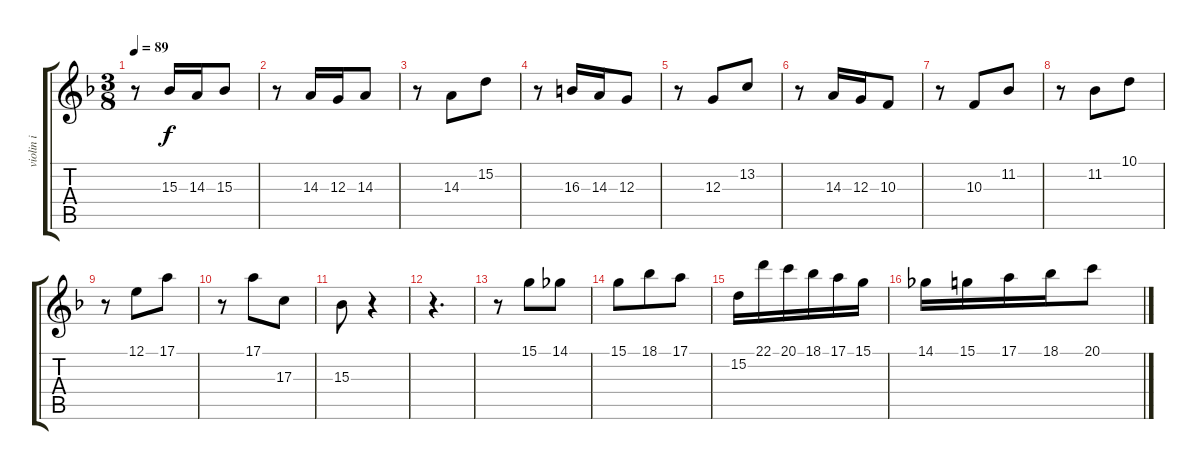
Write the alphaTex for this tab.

\track ("violin i" "violin i") {instrument stringensemble1}
\staff {score tabs}
\tuning (E4 B3 G3 D3 A2 E2) {hide}
\ts (3 8)
\tempo 89
\clef g2
\ks dminor
r.8{dy f} 15.3.16 14.3.16 15.3.8 |
r.8 14.3.16 12.3.16 14.3.8 |
r.8 14.3.8 15.2.8 |
r.8 16.3.16 14.3.16 12.3.8 |
r.8 12.3.8 13.2.8 |
r.8 14.3.16 12.3.16 10.3.8 |
r.8 10.3.8 11.2.8 |
r.8 11.2.8 10.1.8 |
r.8 12.1.8 17.1.8 |
r.8 17.1.8 17.3.8 |
15.3.8 r.4 |
r.4{d} |
r.8 15.1.8 14.1.8 |
15.1.8 18.1.8 17.1.8 |
15.2.16 22.1.16 20.1.16 18.1.16 17.1.16 15.1.16 |
14.1.16 15.1.16 17.1.16 18.1.16 20.1.8
